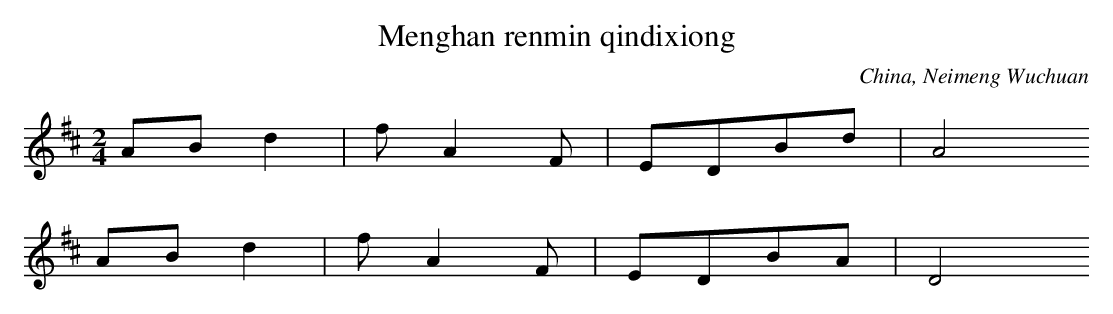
X:1
T: Menghan renmin qindixiong
O: China, Neimeng Wuchuan
M: 2/4
L: 1/16
K: D
A2B2d4 | f2A4F2 | E2D2B2d2 | A8
A2B2d4 | f2A4F2 | E2D2B2A2 | D8
